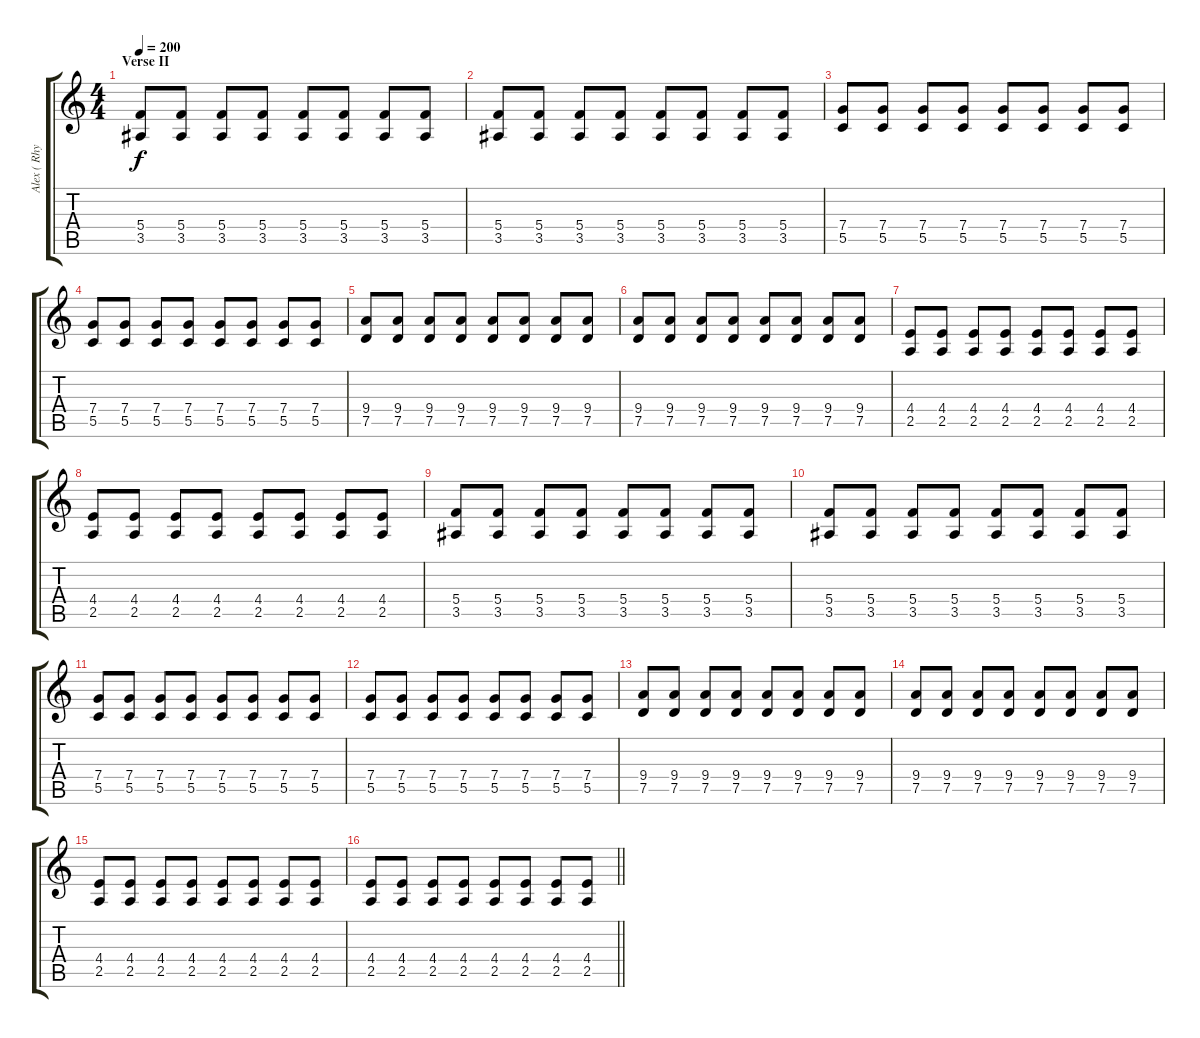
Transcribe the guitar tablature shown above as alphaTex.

\track ("Alex ( Rhytm)" "Alex ( Rhy") {instrument overdrivenguitar}
\staff {score tabs}
\tuning (D4 A3 F3 C3 G2 C2) {hide}
\ts (4 4)
\section ("" "Verse II")
\tempo 200
\clef g2
\ks c
(5.4 3.5).8{dy f} (5.4 3.5).8 (5.4 3.5).8 (5.4 3.5).8 (5.4 3.5).8 (5.4 3.5).8 (5.4 3.5).8 (5.4 3.5).8 |
(5.4 3.5).8 (5.4 3.5).8 (5.4 3.5).8 (5.4 3.5).8 (5.4 3.5).8 (5.4 3.5).8 (5.4 3.5).8 (5.4 3.5).8 |
(7.4 5.5).8 (7.4 5.5).8 (7.4 5.5).8 (7.4 5.5).8 (7.4 5.5).8 (7.4 5.5).8 (7.4 5.5).8 (7.4 5.5).8 |
(7.4 5.5).8 (7.4 5.5).8 (7.4 5.5).8 (7.4 5.5).8 (7.4 5.5).8 (7.4 5.5).8 (7.4 5.5).8 (7.4 5.5).8 |
(9.4 7.5).8 (9.4 7.5).8 (9.4 7.5).8 (9.4 7.5).8 (9.4 7.5).8 (9.4 7.5).8 (9.4 7.5).8 (9.4 7.5).8 |
(9.4 7.5).8 (9.4 7.5).8 (9.4 7.5).8 (9.4 7.5).8 (9.4 7.5).8 (9.4 7.5).8 (9.4 7.5).8 (9.4 7.5).8 |
(4.4 2.5).8 (4.4 2.5).8 (4.4 2.5).8 (4.4 2.5).8 (4.4 2.5).8 (4.4 2.5).8 (4.4 2.5).8 (4.4 2.5).8 |
(4.4 2.5).8 (4.4 2.5).8 (4.4 2.5).8 (4.4 2.5).8 (4.4 2.5).8 (4.4 2.5).8 (4.4 2.5).8 (4.4 2.5).8 |
(5.4 3.5).8 (5.4 3.5).8 (5.4 3.5).8 (5.4 3.5).8 (5.4 3.5).8 (5.4 3.5).8 (5.4 3.5).8 (5.4 3.5).8 |
(5.4 3.5).8 (5.4 3.5).8 (5.4 3.5).8 (5.4 3.5).8 (5.4 3.5).8 (5.4 3.5).8 (5.4 3.5).8 (5.4 3.5).8 |
(7.4 5.5).8 (7.4 5.5).8 (7.4 5.5).8 (7.4 5.5).8 (7.4 5.5).8 (7.4 5.5).8 (7.4 5.5).8 (7.4 5.5).8 |
(7.4 5.5).8 (7.4 5.5).8 (7.4 5.5).8 (7.4 5.5).8 (7.4 5.5).8 (7.4 5.5).8 (7.4 5.5).8 (7.4 5.5).8 |
(9.4 7.5).8 (9.4 7.5).8 (9.4 7.5).8 (9.4 7.5).8 (9.4 7.5).8 (9.4 7.5).8 (9.4 7.5).8 (9.4 7.5).8 |
(9.4 7.5).8 (9.4 7.5).8 (9.4 7.5).8 (9.4 7.5).8 (9.4 7.5).8 (9.4 7.5).8 (9.4 7.5).8 (9.4 7.5).8 |
(4.4 2.5).8 (4.4 2.5).8 (4.4 2.5).8 (4.4 2.5).8 (4.4 2.5).8 (4.4 2.5).8 (4.4 2.5).8 (4.4 2.5).8 |
\barLineRight lightlight
(4.4 2.5).8 (4.4 2.5).8 (4.4 2.5).8 (4.4 2.5).8 (4.4 2.5).8 (4.4 2.5).8 (4.4 2.5).8 (4.4 2.5).8
